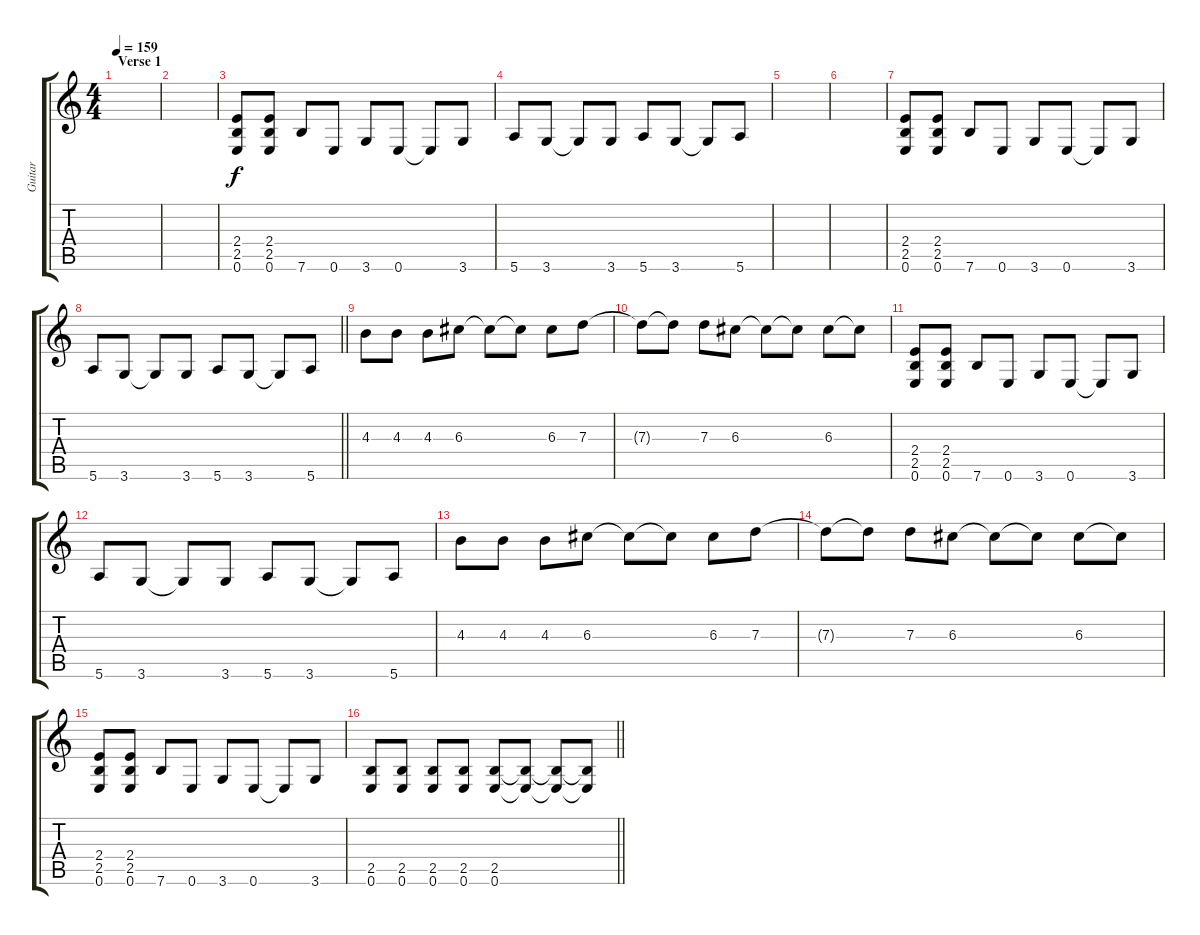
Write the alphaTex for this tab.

\track ("Guitar" "Guitar") {instrument overdrivenguitar}
\staff {score tabs}
\tuning (E4 B3 G3 D3 A2 E2) {hide}
\ts (4 4)
\section ("" "Verse 1")
\tempo 159
\clef g2
\ks c
|
|
(2.4 2.5 0.6).8 (2.4 2.5 0.6).8 7.6.8 0.6.8 3.6.8 0.6.8 0.6{t}.8 3.6.8 |
5.6.8 3.6.8 3.6{t}.8 3.6.8 5.6.8 3.6.8 3.6{t}.8 5.6.8 |
|
|
(2.4 2.5 0.6).8 (2.4 2.5 0.6).8 7.6.8 0.6.8 3.6.8 0.6.8 0.6{t}.8 3.6.8 |
\barLineRight lightlight
5.6.8 3.6.8 3.6{t}.8 3.6.8 5.6.8 3.6.8 3.6{t}.8 5.6.8 |
\section ("" "")
4.3.8{volume 10 instrument electricguitarjazz} 4.3.8 4.3.8 6.3.8 6.3{t}.8 6.3{t}.8 6.3.8 7.3.8 |
7.3{t}.8 7.3{t}.8 7.3.8 6.3.8 6.3{t}.8 6.3{t}.8 6.3.8 6.3{t}.8 |
(2.4 2.5 0.6).8{instrument overdrivenguitar} (2.4 2.5 0.6).8 7.6.8 0.6.8 3.6.8 0.6.8 0.6{t}.8 3.6.8 |
5.6.8 3.6.8 3.6{t}.8 3.6.8 5.6.8 3.6.8 3.6{t}.8 5.6.8 |
4.3.8{volume 10 instrument electricguitarjazz} 4.3.8 4.3.8 6.3.8 6.3{t}.8 6.3{t}.8 6.3.8 7.3.8 |
7.3{t}.8 7.3{t}.8 7.3.8 6.3.8 6.3{t}.8 6.3{t}.8 6.3.8 6.3{t}.8 |
(2.4 2.5 0.6).8{instrument overdrivenguitar} (2.4 2.5 0.6).8 7.6.8 0.6.8 3.6.8 0.6.8 0.6{t}.8 3.6.8 |
\barLineRight lightlight
(2.5 0.6).8 (2.5 0.6).8 (2.5 0.6).8 (2.5 0.6).8 (2.5 0.6).8 (2.5{t} 0.6{t}).8 (2.5{t} 0.6{t}).8 (2.5{t} 0.6{t}).8
